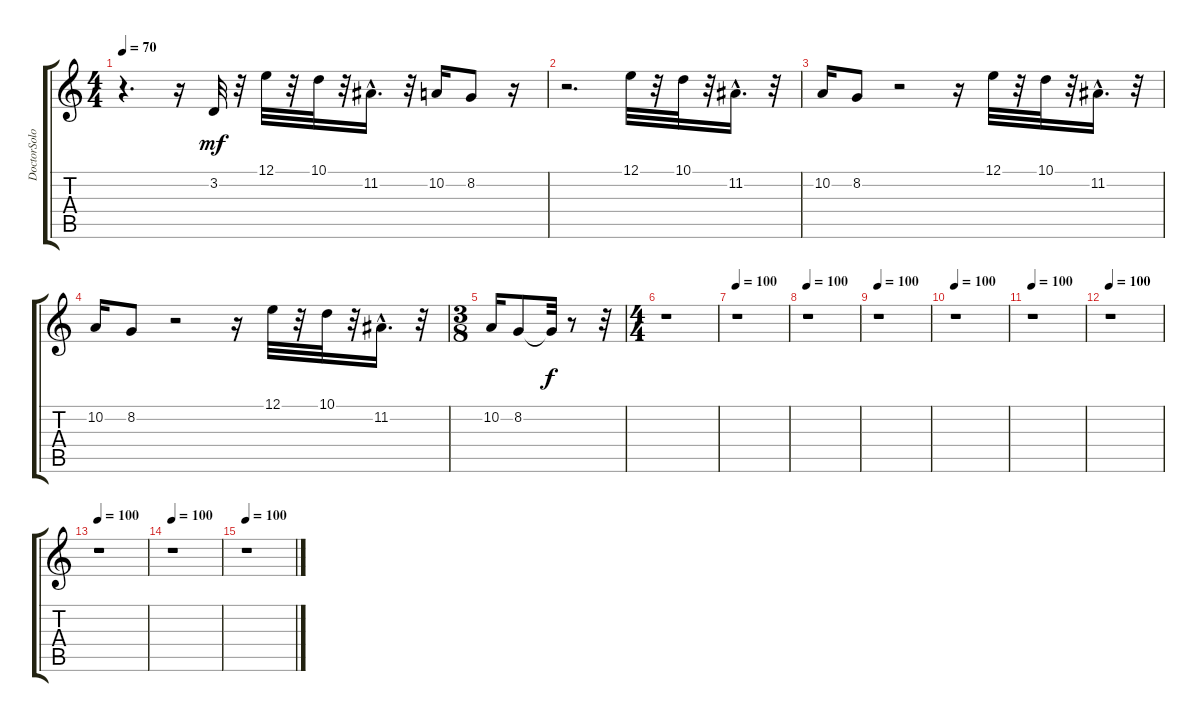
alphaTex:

\track ("DoctorSolo" "DoctorSolo") {instrument tremolostrings}
\staff {score tabs}
\tuning (E4 B3 G3 D3 A2 E2) {hide}
\ts (4 4)
\tempo 70
\clef g2
\ks c
r.4{d dy mf} r.16 3.2.32 r.32 12.1.32 r.32 10.1.32 r.32 11.2{hac}.16{d} r.32 10.2.16 8.2.8 r.16 |
r.2{d} 12.1.32 r.32 10.1.32 r.32 11.2{hac}.16{d} r.32 |
10.2.16 8.2.8 r.2 r.16 12.1.32 r.32 10.1.32 r.32 11.2{hac}.16{d} r.32 |
10.2.16 8.2.8 r.2 r.16 12.1.32 r.32 10.1.32 r.32 11.2{hac}.16{d} r.32 |
\ts (3 8)
10.2.16 8.2.8 8.2{t}.32{dy f} r.8 r.32 |
\ts (4 4)
r.1 |
\tempo 100
r.1 |
\tempo 100
r.1 |
\tempo 100
r.1 |
\tempo 100
r.1 |
\tempo 100
r.1 |
\tempo 100
r.1 |
\tempo 100
r.1 |
\tempo 100
r.1 |
\tempo 100
r.1
